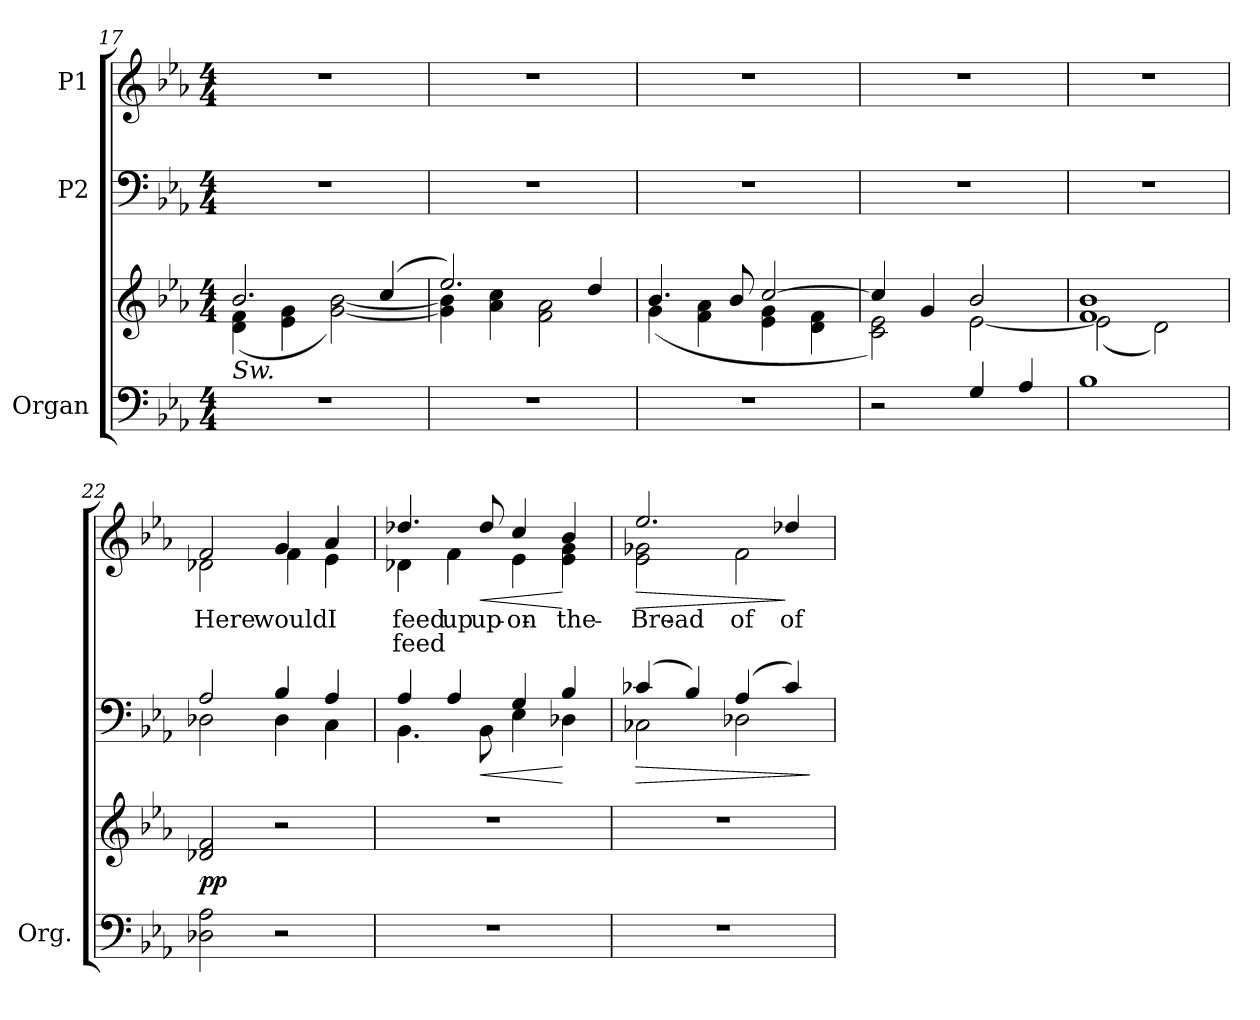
**kern	**kern	**dynam	**kern	**dynam	**kern	**text	**text	**dynam
*part3	*part3	*part3	*part2	*part2	*part1	*part1	*part1	*part1
*staff4	*staff3	*staff3/4	*staff2	*staff2	*staff1	*staff1	*staff1	*staff1
*I"Organ	*	*	*I"P2	*	*I"P1	*	*	*
*I'Org.	*	*	*	*	*	*	*	*
*clefF4	*clefG2	*	*clefF4	*	*clefG2	*	*	*
*k[b-e-a-]	*k[b-e-a-]	*	*k[b-e-a-]	*	*k[b-e-a-]	*	*	*
*E-:	*E-:	*	*E-:	*	*E-:	*	*	*
*M4/4	*M4/4	*	*M4/4	*	*M4/4	*	*	*
=17	=17	=17	=17	=17	=17	=17	=17	=17
*	*^	*	*	*	*	*	*	*
!	!LO:TX:b:i:t=Sw.	!	!	!	!	!	!	!	!
1r	2.b-i/	(4di\ 4fi	.	1r	.	1r	.	.	.
.	.	4e-i\ 4gi	.	.	.	.	.	.	.
.	.	[<2gi\ [<2b-i)	.	.	.	.	.	.	.
.	(4cci/	.	.	.	.	.	.	.	.
=18	=18	=18	=18	=18	=18	=18	=18	=18	=18
1r	2.ee-i/)	4gi\] 4b-i]	.	1r	.	1r	.	.	.
.	.	4a-i\ 4cci	.	.	.	.	.	.	.
.	.	2fi\ 2a-i)	.	.	.	.	.	.	.
.	(4ddi/	.	.	.	.	.	.	.	.
!!LO:LB:g=z
=19	=19	=19	=19	=19	=19	=19	=19	=19	=19
1r	(4.b-i/	(4gi\	.	1r	.	1r	.	.	.
.	.	4fi\ 4a-i	.	.	.	.	.	.	.
.	8b-i/	.	.	.	.	.	.	.	.
.	[>2cci/	4e-i\ 4gi	.	.	.	.	.	.	.
.	.	4di\ 4fi	.	.	.	.	.	.	.
=20	=20	=20	=20	=20	=20	=20	=20	=20	=20
2r	4cci/]	2ci\ 2e-i)	.	1r	.	1r	.	.	.
.	4gi/	.	.	.	.	.	.	.	.
4Gi/	2b-i/	[<2e-i\	.	.	.	.	.	.	.
4A-i/	.	.	.	.	.	.	.	.	.
=21	=21	=21	=21	=21	=21	=21	=21	=21	=21
1B-i	1fi 1b-i	(2e-i\]	.	1r	.	1r	.	.	.
.	.	2di\)	.	.	.	.	.	.	.
*	*v	*v	*	*	*	*	*	*	*
=22	=22	=22	=22	=22	=22	=22	=22	=22
*	*	*	*^	*	*	*	*	*
*	*^	*	*	*	*	*	*	*	*
!	!	!	!	!	!	!	!	!LO:LY:a:color=#000000	!	!
*	*v	*v	*	*	*	*	*^	*	*	*
*	*^	*	*	*	*	*	*	*	*	*
!	!	!	!	!	!	!	!	!	!LO:LY:b:color=#000000	!	!
*	*v	*v	*	*	*	*	*	*	*	*	*
2D-Xi\ 2A-i	2d-Xi/ 2fi	pp	2A-i/	2D-Xi\	.	2fi/	2d-Xi\	Here	.	.
!	!	!	!	!	!	!	!	!LO:LY:a:color=#000000	!	!
!	!	!	!	!	!	!	!	!LO:LY:b:color=#000000	!	!
2r	2r	.	4B-i/	4D-i\	.	4gi/	4fi\	would	.	.
!	!	!	!	!	!	!	!	!LO:LY:a:color=#000000	!	!
!	!	!	!	!	!	!	!	!LO:LY:b:color=#000000	!	!
.	.	.	4A-i/	4Ci\	.	4a-i/	4e-i\	I	.	.
=23	=23	=23	=23	=23	=23	=23	=23	=23	=23	=23
!	!	!	!	!	!	!	!	!LO:LY:a:color=#000000	!LO:LY:b:color=#000000	!
1r	1r	.	4A-i/	4.BB-i\	.	4.dd-Xi/	4d-Xi\	feed	feed	.
!	!	!	!	!	!	!	!	!LO:LY:b:color=#000000	!	!
.	.	.	4A-i/	.	.	.	4fi\	up-	.	.
!	!	!	!	!	!LO:HP:b	!	!	!	!	!
!	!	!	!	!	!	!	!	!LO:LY:a:color=#000000	!	!LO:HP:b
.	.	.	.	8BB-i\	<	8dd-i/	.	up-	.	<
!	!	!	!	!	!	!	!	!LO:LY:a:color=#000000	!	!
!	!	!	!	!	!	!	!	!LO:LY:b:color=#000000	!	!
.	.	.	4Gi/	4E-i\	.	4cci/	4e-i\	-on	.	.
!	!	!	!	!	!	!	!	!LO:LY:a:color=#000000	!	!
!	!	!	!	!	!	!	!	!LO:LY:b:color=#000000	!	!
.	.	.	4B-i/	4D-Xi\	[	4b-i/	4e-i\ 4gi	the	.	[
=24	=24	=24	=24	=24	=24	=24	=24	=24	=24	=24
!	!	!	!	!	!LO:HP:b	!	!	!	!	!
!	!	!	!	!	!	!	!	!LO:LY:a:color=#000000	!	!LO:HP:b
!	!	!	!	!	!	!	!	!LO:LY:b:color=#000000	!	!
1r	1r	.	(4c-Xi/	2C-Xi\	>	2.ee-i/	2e-i\ 2g-Xi	Bread	.	>
.	.	.	4B-i/)	.	.	.	.	.	.	.
!	!	!	!	!	!	!	!	!LO:LY:b:color=#000000	!	!
.	.	.	(4A-i/	2D-Xi\	.	.	2fi\	of	.	.
!	!	!	!	!	!	!	!	!LO:LY:a:color=#000000	!	!
.	.	.	4c-i/)	.	.	4dd-Xi/	.	of	.	]
*	*	*	*v	*v	*	*	*	*	*	*
*	*	*	*	*	*v	*v	*	*	*
.	.	.	.	]	.	.	.	.
=	=	=	=	=	=	=	=	=
*-	*-	*-	*-	*-	*-	*-	*-	*-
